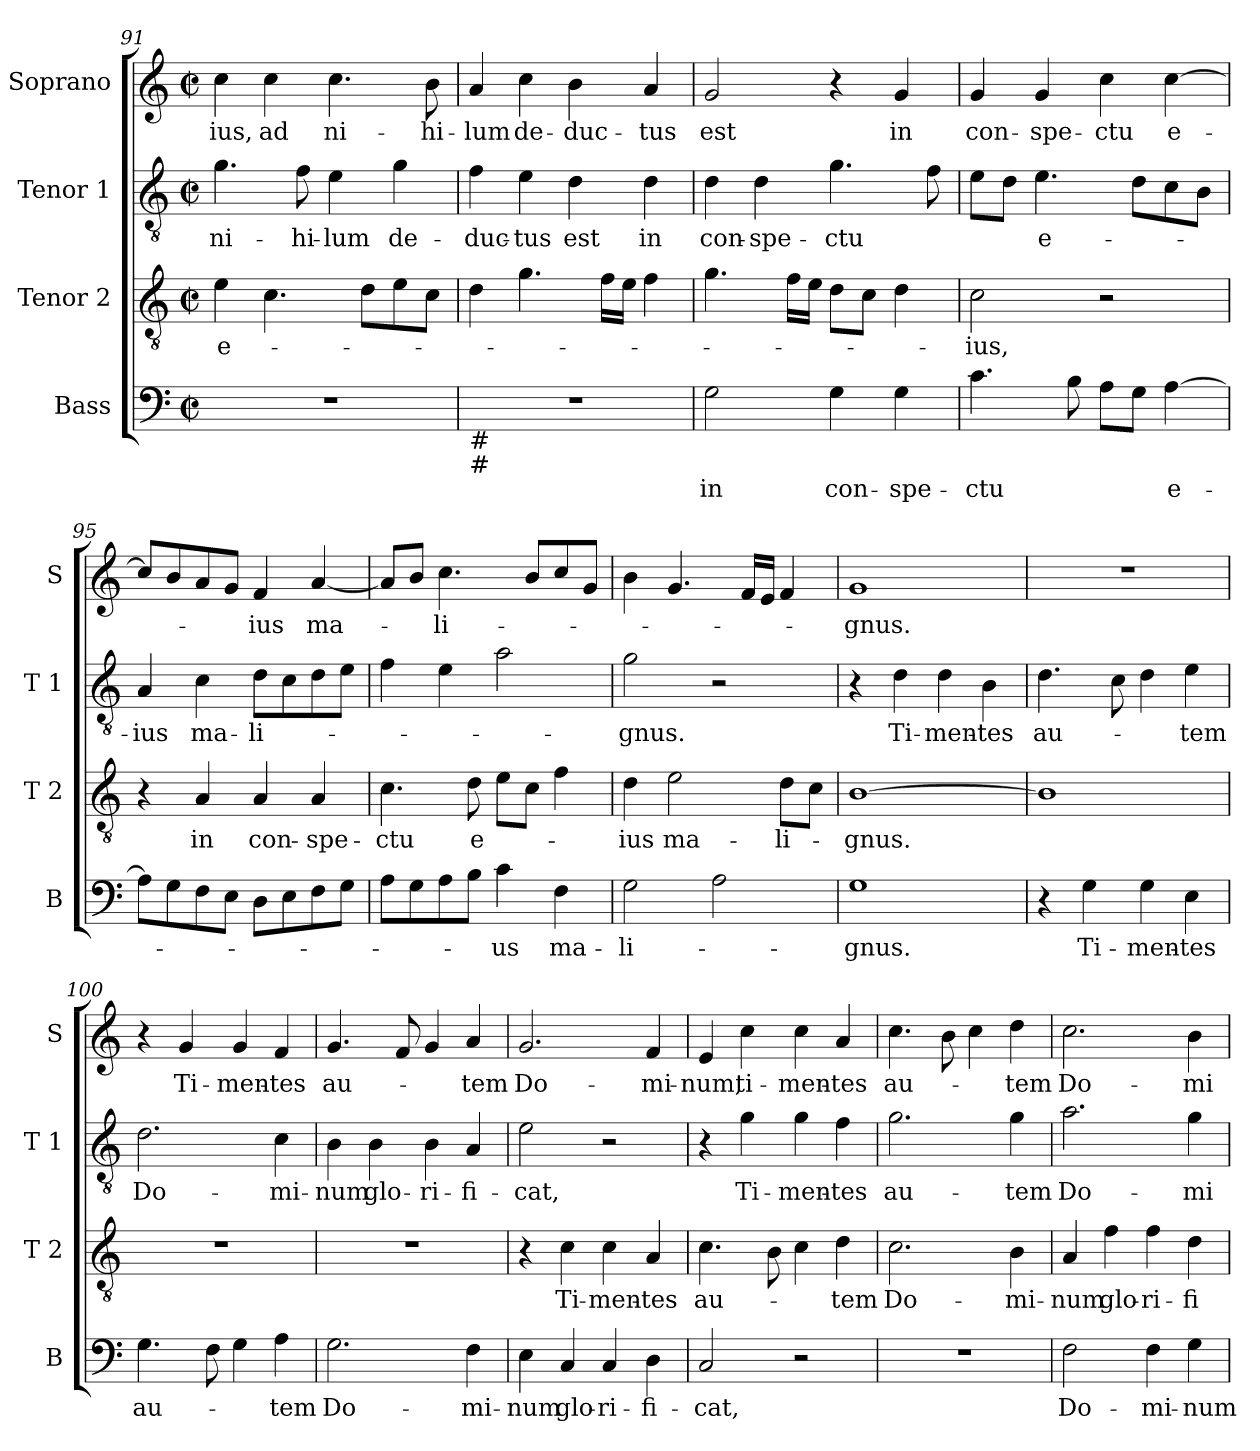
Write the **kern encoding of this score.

**kern	**text	**kern	**text	**kern	**text	**kern	**text
*part4	*part4	*part3	*part3	*part2	*part2	*part1	*part1
*staff4	*staff4	*staff3	*staff3	*staff2	*staff2	*staff1	*staff1
*I"Bass	*	*I"Tenor 2	*	*I"Tenor 1	*	*I"Soprano	*
*I'B	*	*I'T 2	*	*I'T 1	*	*I'S	*
*clefF4	*	*clefGv2	*	*clefGv2	*	*clefG2	*
*k[]	*	*k[]	*	*k[]	*	*k[]	*
*C:	*	*C:	*	*C:	*	*C:	*
*M2/2	*	*M2/2	*	*M2/2	*	*M2/2	*
*met(c|)	*	*met(c|)	*	*met(c|)	*	*met(c|)	*
=91	=91	=91	=91	=91	=91	=91	=91
1r	.	4e\	e-	4.g\	ni-	4cc\	-ius,
.	.	4.c\	.	.	.	4cc\	ad
.	.	.	.	8f\	-hi-	.	.
.	.	.	.	4e\	-lum	4.cc\	ni-
.	.	8d\L	.	.	.	.	.
.	.	8e\	.	4g\	de-	.	.
.	.	8c\J	.	.	.	8b\	-hi-
=92	=92	=92	=92	=92	=92	=92	=92
!LO:TX:b:t=#	!	!	!	!	!	!	!
!LO:TX:b:t=#	!	!	!	!	!	!	!
1r	.	4d\	.	4f\	-duc-	4a/	-lum
.	.	4.g\	.	4e\	-tus	4cc\	de-
.	.	.	.	4d\	est	4b\	-duc-
.	.	16f\LL	.	.	.	.	.
.	.	16e\JJ	.	.	.	.	.
.	.	4f\	.	4d\	in	4a/	-tus
=93	=93	=93	=93	=93	=93	=93	=93
2G\	in	4.g\	.	4d\	con-	2g/	est
.	.	.	.	4d\	-spe-	.	.
.	.	16f\LL	.	.	.	.	.
.	.	16e\JJ	.	.	.	.	.
4G\	con-	8d\L	.	4.g\	-ctu	4r	.
.	.	8c\J	.	.	.	.	.
4G\	-spe-	4d\	.	.	.	4g/	in
.	.	.	.	8f\	.	.	.
=94	=94	=94	=94	=94	=94	=94	=94
4.c\	-ctu	2c\	-ius,	8e\L	.	4g/	con-
.	.	.	.	8d\J	.	.	.
.	.	.	.	4.e\	e-	4g/	-spe-
8B\	.	.	.	.	.	.	.
8A\L	.	2r	.	.	.	4cc\	-ctu
8G\J	.	.	.	8d\L	.	.	.
[4A\	e-	.	.	8c\	.	[4cc\	e-
.	.	.	.	8B\J	.	.	.
=95	=95	=95	=95	=95	=95	=95	=95
8A\L]	.	4r	.	4A/	-ius	8cc/L]	.
8G\	.	.	.	.	.	8b/	.
8F\	.	4A/	in	4c\	ma-	8a/	.
8E\J	.	.	.	.	.	8g/J	.
8D\L	.	4A/	con-	8d\L	-li-	4f/	-ius
8E\	.	.	.	8c\	.	.	.
8F\	.	4A/	-spe-	8d\	.	[4a/	ma-
8G\J	.	.	.	8e\J	.	.	.
!!LO:LB:g=z
=96	=96	=96	=96	=96	=96	=96	=96
8A\L	.	4.c\	-ctu	4f\	.	8a/L]	.
8G\	.	.	.	.	.	8b/J	.
8A\	.	.	.	4e\	.	4.cc\	-li-
8B\J	.	8d\	e-	.	.	.	.
4c\	-us	8e\L	.	2a\	.	.	.
.	.	8c\J	.	.	.	8b/L	.
4F\	ma-	4f\	.	.	.	8cc/	.
.	.	.	.	.	.	8g/J	.
=97	=97	=97	=97	=97	=97	=97	=97
2G\	-li-	4d\	-ius	2g\	-gnus.	4b\	.
.	.	2e\	ma-	.	.	4.g/	.
2A\	.	.	.	2r	.	.	.
.	.	.	.	.	.	16f/LL	.
.	.	.	.	.	.	16e/JJ	.
.	.	8d\L	-li-	.	.	4f/	.
.	.	8c\J	.	.	.	.	.
=98	=98	=98	=98	=98	=98	=98	=98
1G	-gnus.	[1B	-gnus.	4r	.	1g	-gnus.
.	.	.	.	4d\	Ti-	.	.
.	.	.	.	4d\	-men-	.	.
.	.	.	.	4B\	-tes	.	.
=99	=99	=99	=99	=99	=99	=99	=99
4r	.	1B]	.	4.d\	au-	1r	.
4G\	Ti-	.	.	.	.	.	.
.	.	.	.	8c\	.	.	.
4G\	-men-	.	.	4d\	.	.	.
4E\	-tes	.	.	4e\	-tem	.	.
=100	=100	=100	=100	=100	=100	=100	=100
4.G\	au-	1r	.	2.d\	Do-	4r	.
.	.	.	.	.	.	4g/	Ti-
8F\	.	.	.	.	.	.	.
4G\	.	.	.	.	.	4g/	-men-
4A\	-tem	.	.	4c\	-mi-	4f/	-tes
=101	=101	=101	=101	=101	=101	=101	=101
2.G\	Do-	1r	.	4B\	-num	4.g/	au-
.	.	.	.	4B\	glo-	.	.
.	.	.	.	.	.	8f/	.
.	.	.	.	4B\	-ri-	4g/	.
4F\	-mi-	.	.	4A/	-fi-	4a/	-tem
!!LO:LB:g=z
=102	=102	=102	=102	=102	=102	=102	=102
4E\	-num	4r	.	2e\	-cat,	2.g/	Do-
4C/	glo-	4c\	Ti-	.	.	.	.
4C/	-ri-	4c\	-men-	2r	.	.	.
4D\	-fi-	4A/	-tes	.	.	4f/	-mi-
=103	=103	=103	=103	=103	=103	=103	=103
2C/	-cat,	4.c\	au-	4r	.	4e/	-num,
.	.	.	.	4g\	Ti-	4cc\	ti-
.	.	8B\	.	.	.	.	.
2r	.	4c\	.	4g\	-men-	4cc\	-men-
.	.	4d\	-tem	4f\	-tes	4a/	-tes
=104	=104	=104	=104	=104	=104	=104	=104
1r	.	2.c\	Do-	2.g\	au-	4.cc\	au-
.	.	.	.	.	.	8b\	.
.	.	.	.	.	.	4cc\	.
.	.	4B\	-mi-	4g\	-tem	4dd\	-tem
=105	=105	=105	=105	=105	=105	=105	=105
2F\	Do-	4A/	-num	2.a\	Do-	2.cc\	Do-
.	.	4f\	glo-	.	.	.	.
4F\	-mi-	4f\	-ri-	.	.	.	.
4G\	-num	4d\	-fi-	4g\	-mi-	4b\	-mi-
=	=	=	=	=	=	=	=
*-	*-	*-	*-	*-	*-	*-	*-
